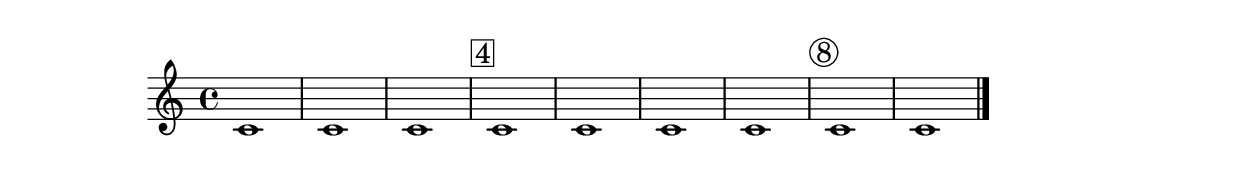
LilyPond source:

%% Do not edit this file; it is automatically
%% generated from LSR http://lsr.dsi.unimi.it
%% This file is in the public domain.
\version "2.13.10"

\header {
  lsrtags = "rhythms, tweaks-and-overrides"

%% Translation of GIT committish: 5cab62e8738ff02eead438042743116391f306f5
  texidoces = "

Los números de compás también se pueden imprimir dentro de rectángulos o de circunferencias.

"
  doctitlees = "Imprimir números de compás dentro de rectángulos o circunferencias"


%% Translation of GIT committish: d96023d8792c8af202c7cb8508010c0d3648899d
  texidocde = "
Taktnummern können auch in Boxen oder Kreisen gesetzt werden.

"
  doctitlede = "Setzen von Taktnummern in Kästen oder Kreisen"


%% Translation of GIT committish: 21c8461ea87cd670a35a40b91d3ef20de03a0409
  texidocfr = "
Les numéros de mesures peuvent être encadrés ou entourés d'un cercle.

"
  doctitlefr = "Inscrire le numéro de mesure dans un cadre ou un cercle"

  texidoc = "
Bar numbers can also be printed inside boxes or circles.

"
  doctitle = "Printing bar numbers inside boxes or circles"
} % begin verbatim

\relative c' {
  % Prevent bar numbers at the end of a line and permit them elsewhere
  \override Score.BarNumber #'break-visibility = #end-of-line-invisible
  \set Score.barNumberVisibility = #(every-nth-bar-number-visible 4)

  % Increase the size of the bar number by 2
  \override Score.BarNumber #'font-size = #2

  % Draw a box round the following bar number(s)
  \override Score.BarNumber #'stencil
    = #(make-stencil-boxer 0.1 0.25 ly:text-interface::print)
  \repeat unfold 5 { c1 }

  % Draw a circle round the following bar number(s)
  \override Score.BarNumber #'stencil
    = #(make-stencil-circler 0.1 0.25 ly:text-interface::print)
  \repeat unfold 4 { c1 } \bar "|."
}

